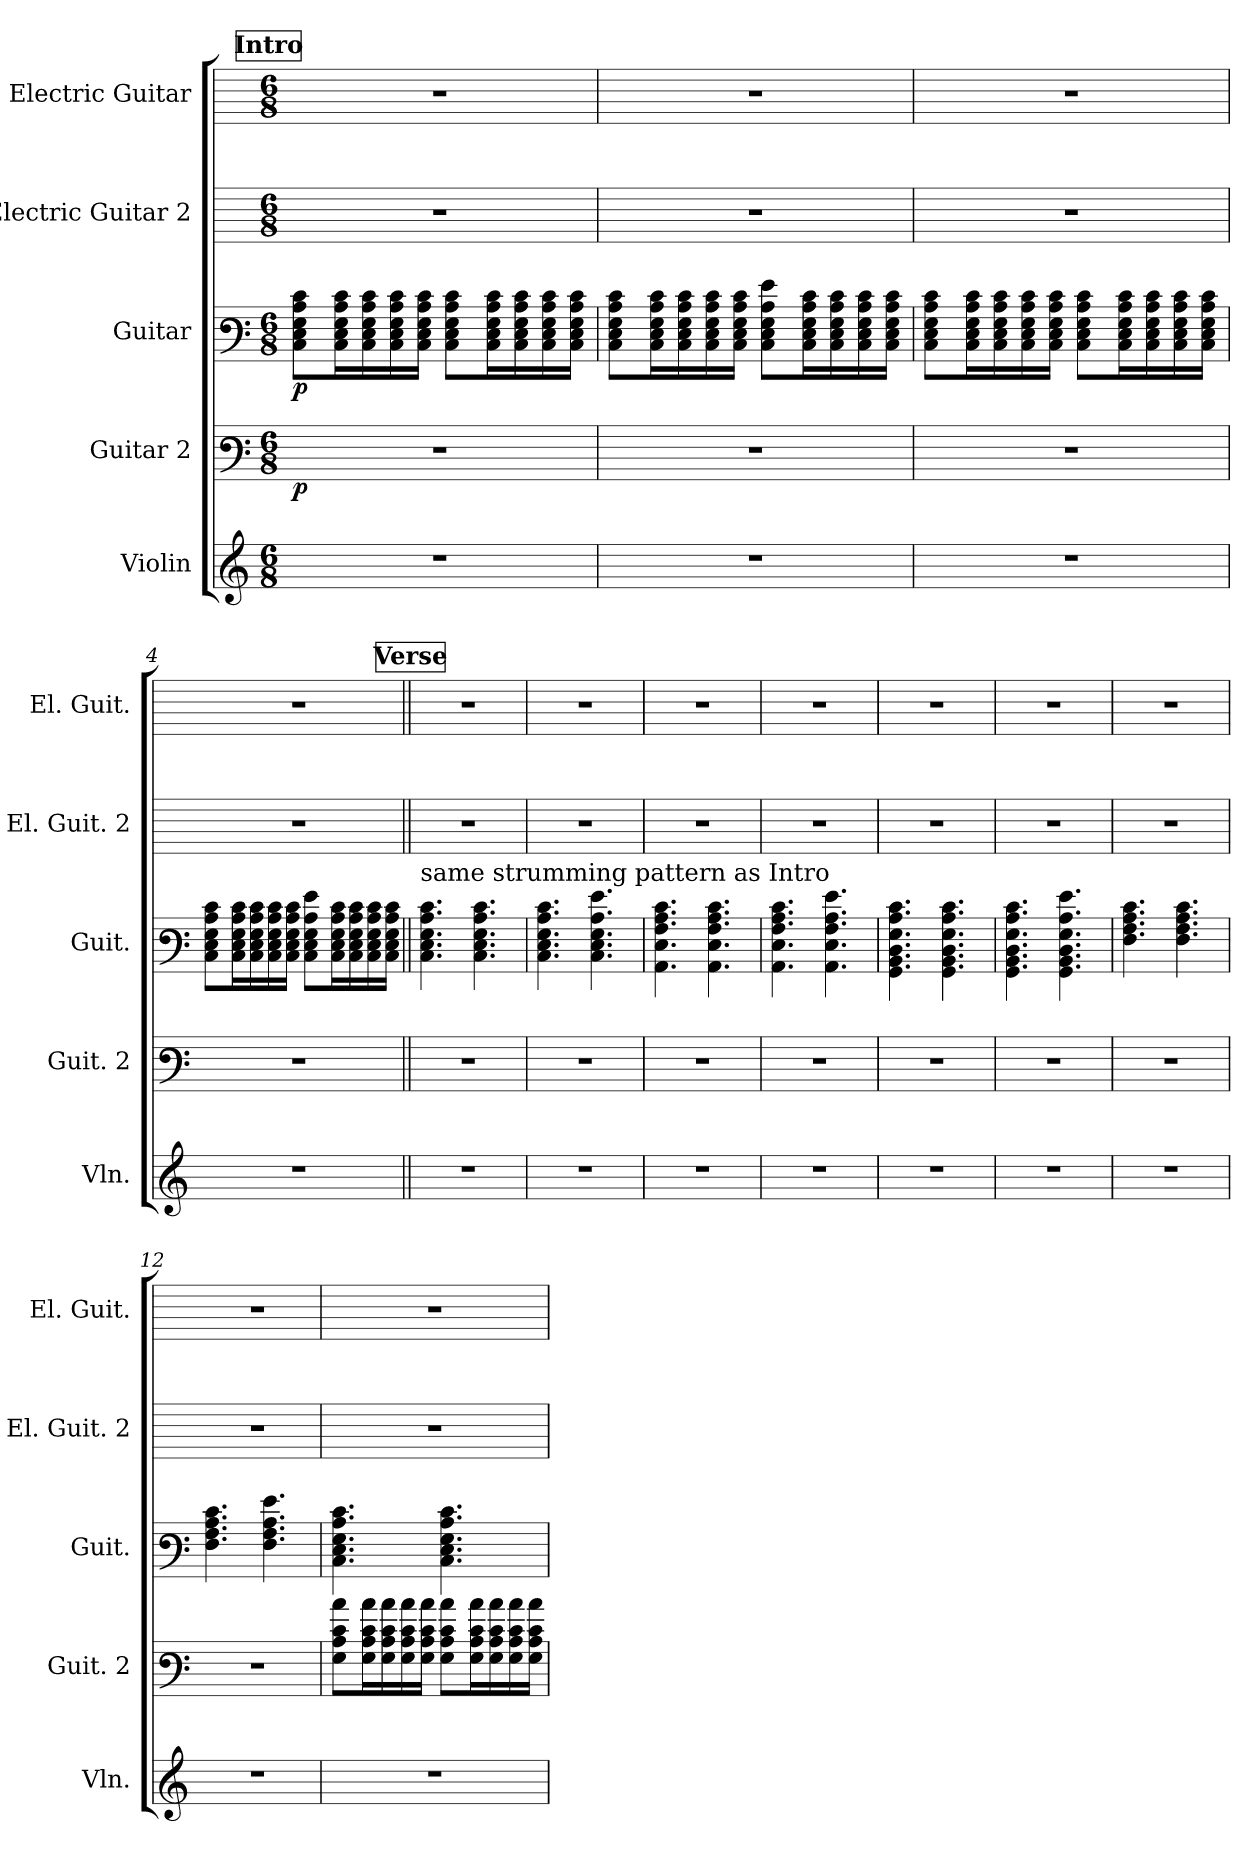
**kern	**kern	**dynam	**kern	**dynam	**kern	**kern
*part5	*part4	*part4	*part3	*part3	*part2	*part1
*staff5	*staff4	*staff4	*staff3	*staff3	*staff2	*staff1
*I"Violin	*I"Guitar 2	*	*I"Guitar	*	*I"Electric Guitar 2	*I"Electric Guitar
*I'Vln.	*I'Guit. 2	*	*I'Guit.	*	*I'El. Guit. 2	*I'El. Guit.
*	*stria6	*	*stria6	*	*stria6	*stria6
*clefG2	*	*	*	*	*	*
*k[]	*k[]	*	*k[]	*	*k[]	*k[]
*M6/8	*M6/8	*	*M6/8	*	*M6/8	*M6/8
*MM113	*MM113	*	*MM113	*	*MM113	*MM113
!!LO:REH:place=s1:a:B:fs=14:t=Intro
=1	=1	=1	=1	=1	=1	=1
!	!	!LO:DY:b	!	!LO:DY:b	!	!
2.r	2.r	p	8C\ 8E\ 8G\ 8c\ 8e\L	p	2.r	2.r
.	.	.	16C\ 16E\ 16G\ 16c\ 16e\L	.	.	.
.	.	.	16C\ 16E\ 16G\ 16c\ 16e\	.	.	.
.	.	.	16C\ 16E\ 16G\ 16c\ 16e\	.	.	.
.	.	.	16C\ 16E\ 16G\ 16c\ 16e\JJ	.	.	.
.	.	.	8C\ 8E\ 8G\ 8c\ 8e\L	.	.	.
.	.	.	16C\ 16E\ 16G\ 16c\ 16e\L	.	.	.
.	.	.	16C\ 16E\ 16G\ 16c\ 16e\	.	.	.
.	.	.	16C\ 16E\ 16G\ 16c\ 16e\	.	.	.
.	.	.	16C\ 16E\ 16G\ 16c\ 16e\JJ	.	.	.
=2	=2	=2	=2	=2	=2	=2
2.r	2.r	.	8C\ 8E\ 8G\ 8c\ 8e\L	.	2.r	2.r
.	.	.	16C\ 16E\ 16G\ 16c\ 16e\L	.	.	.
.	.	.	16C\ 16E\ 16G\ 16c\ 16e\	.	.	.
.	.	.	16C\ 16E\ 16G\ 16c\ 16e\	.	.	.
.	.	.	16C\ 16E\ 16G\ 16c\ 16e\JJ	.	.	.
.	.	.	8C\ 8E\ 8G\ 8c\ 8g\L	.	.	.
.	.	.	16C\ 16E\ 16G\ 16c\ 16e\L	.	.	.
.	.	.	16C\ 16E\ 16G\ 16c\ 16e\	.	.	.
.	.	.	16C\ 16E\ 16G\ 16c\ 16e\	.	.	.
.	.	.	16C\ 16E\ 16G\ 16c\ 16e\JJ	.	.	.
=3	=3	=3	=3	=3	=3	=3
2.r	2.r	.	8C\ 8E\ 8G\ 8c\ 8e\L	.	2.r	2.r
.	.	.	16C\ 16E\ 16G\ 16c\ 16e\L	.	.	.
.	.	.	16C\ 16E\ 16G\ 16c\ 16e\	.	.	.
.	.	.	16C\ 16E\ 16G\ 16c\ 16e\	.	.	.
.	.	.	16C\ 16E\ 16G\ 16c\ 16e\JJ	.	.	.
.	.	.	8C\ 8E\ 8G\ 8c\ 8e\L	.	.	.
.	.	.	16C\ 16E\ 16G\ 16c\ 16e\L	.	.	.
.	.	.	16C\ 16E\ 16G\ 16c\ 16e\	.	.	.
.	.	.	16C\ 16E\ 16G\ 16c\ 16e\	.	.	.
.	.	.	16C\ 16E\ 16G\ 16c\ 16e\JJ	.	.	.
!!LO:LB:g=z
=4	=4	=4	=4	=4	=4	=4
2.r	2.r	.	8C\ 8E\ 8G\ 8c\ 8e\L	.	2.r	2.r
.	.	.	16C\ 16E\ 16G\ 16c\ 16e\L	.	.	.
.	.	.	16C\ 16E\ 16G\ 16c\ 16e\	.	.	.
.	.	.	16C\ 16E\ 16G\ 16c\ 16e\	.	.	.
.	.	.	16C\ 16E\ 16G\ 16c\ 16e\JJ	.	.	.
.	.	.	8C\ 8E\ 8G\ 8c\ 8g\L	.	.	.
.	.	.	16C\ 16E\ 16G\ 16c\ 16e\L	.	.	.
.	.	.	16C\ 16E\ 16G\ 16c\ 16e\	.	.	.
.	.	.	16C\ 16E\ 16G\ 16c\ 16e\	.	.	.
.	.	.	16C\ 16E\ 16G\ 16c\ 16e\JJ	.	.	.
!!LO:REH:place=s1:a:B:fs=14:t=Verse
=5||	=5||	=5||	=5||	=5||	=5||	=5||
!	!	!	!LO:TX:a:t=same strumming pattern as Intro	!	!	!
2.r	2.r	.	4.C\ 4.E\ 4.G\ 4.c\ 4.e\	.	2.r	2.r
.	.	.	4.C\ 4.E\ 4.G\ 4.c\ 4.e\	.	.	.
=6	=6	=6	=6	=6	=6	=6
2.r	2.r	.	4.C\ 4.E\ 4.G\ 4.c\ 4.e\	.	2.r	2.r
.	.	.	4.C\ 4.E\ 4.G\ 4.c\ 4.g\	.	.	.
=7	=7	=7	=7	=7	=7	=7
2.r	2.r	.	4.AA\ 4.E\ 4.A\ 4.c\ 4.e\	.	2.r	2.r
.	.	.	4.AA\ 4.E\ 4.A\ 4.c\ 4.e\	.	.	.
=8	=8	=8	=8	=8	=8	=8
2.r	2.r	.	4.AA\ 4.E\ 4.A\ 4.c\ 4.e\	.	2.r	2.r
.	.	.	4.AA\ 4.E\ 4.A\ 4.c\ 4.g\	.	.	.
=9	=9	=9	=9	=9	=9	=9
2.r	2.r	.	4.GG\ 4.BB\ 4.D\ 4.G\ 4.c\ 4.e\	.	2.r	2.r
.	.	.	4.GG\ 4.BB\ 4.D\ 4.G\ 4.c\ 4.e\	.	.	.
=10	=10	=10	=10	=10	=10	=10
2.r	2.r	.	4.GG\ 4.BB\ 4.D\ 4.G\ 4.c\ 4.e\	.	2.r	2.r
.	.	.	4.GG\ 4.BB\ 4.D\ 4.G\ 4.c\ 4.g\	.	.	.
!!LO:PB:g=z
=11	=11	=11	=11	=11	=11	=11
2.r	2.r	.	4.F\ 4.A\ 4.c\ 4.e\	.	2.r	2.r
.	.	.	4.F\ 4.A\ 4.c\ 4.e\	.	.	.
=12	=12	=12	=12	=12	=12	=12
2.r	2.r	.	4.F\ 4.A\ 4.c\ 4.e\	.	2.r	2.r
.	.	.	4.F\ 4.A\ 4.c\ 4.g\	.	.	.
=13	=13	=13	=13	=13	=13	=13
2.r	8G\ 8c\ 8e\ 8cc\L	.	4.C\ 4.E\ 4.G\ 4.c\ 4.e\	.	2.r	2.r
.	16G\ 16c\ 16e\ 16cc\L	.	.	.	.	.
.	16G\ 16c\ 16e\ 16cc\	.	.	.	.	.
.	16G\ 16c\ 16e\ 16cc\	.	.	.	.	.
.	16G\ 16c\ 16e\ 16cc\JJ	.	.	.	.	.
.	8G\ 8c\ 8e\ 8cc\L	.	4.C\ 4.E\ 4.G\ 4.c\ 4.e\	.	.	.
.	16G\ 16c\ 16e\ 16cc\L	.	.	.	.	.
.	16G\ 16c\ 16e\ 16cc\	.	.	.	.	.
.	16G\ 16c\ 16e\ 16cc\	.	.	.	.	.
.	16G\ 16c\ 16e\ 16cc\JJ	.	.	.	.	.
=	=	=	=	=	=	=
*-	*-	*-	*-	*-	*-	*-
